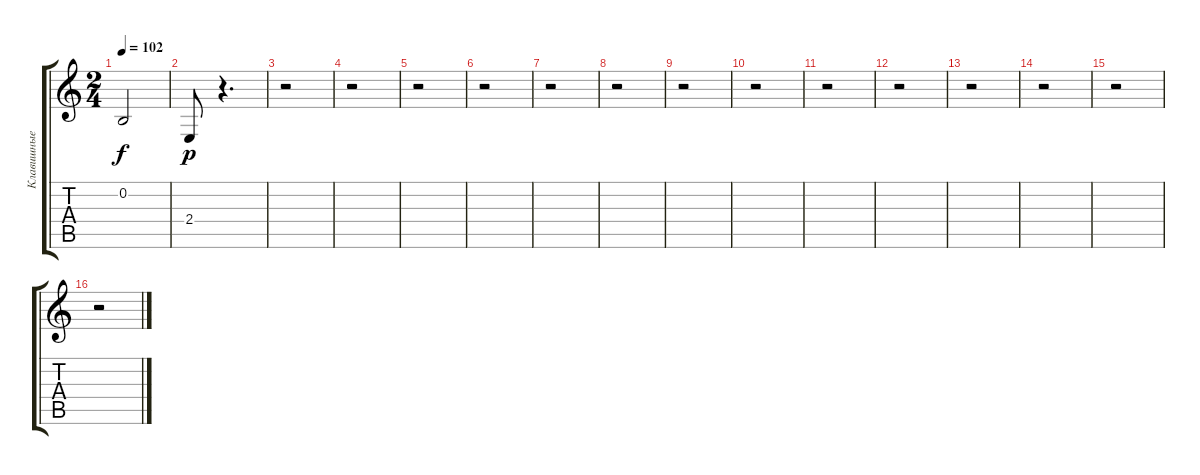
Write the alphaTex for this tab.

\track ("Клавишные" "Клавишные") {instrument stringensemble1}
\staff {score tabs}
\tuning (E4 B3 G3 D3 A2 E2) {hide}
\ts (2 4)
\tempo 102
\clef g2
\ks c
0.2{t}.2{dy f} |
2.4.8{dy p volume 16} r.4{d} |
r.2 |
r.2 |
r.2 |
r.2 |
r.2 |
r.2 |
r.2 |
r.2 |
r.2 |
r.2 |
r.2 |
r.2 |
r.2 |
r.2
